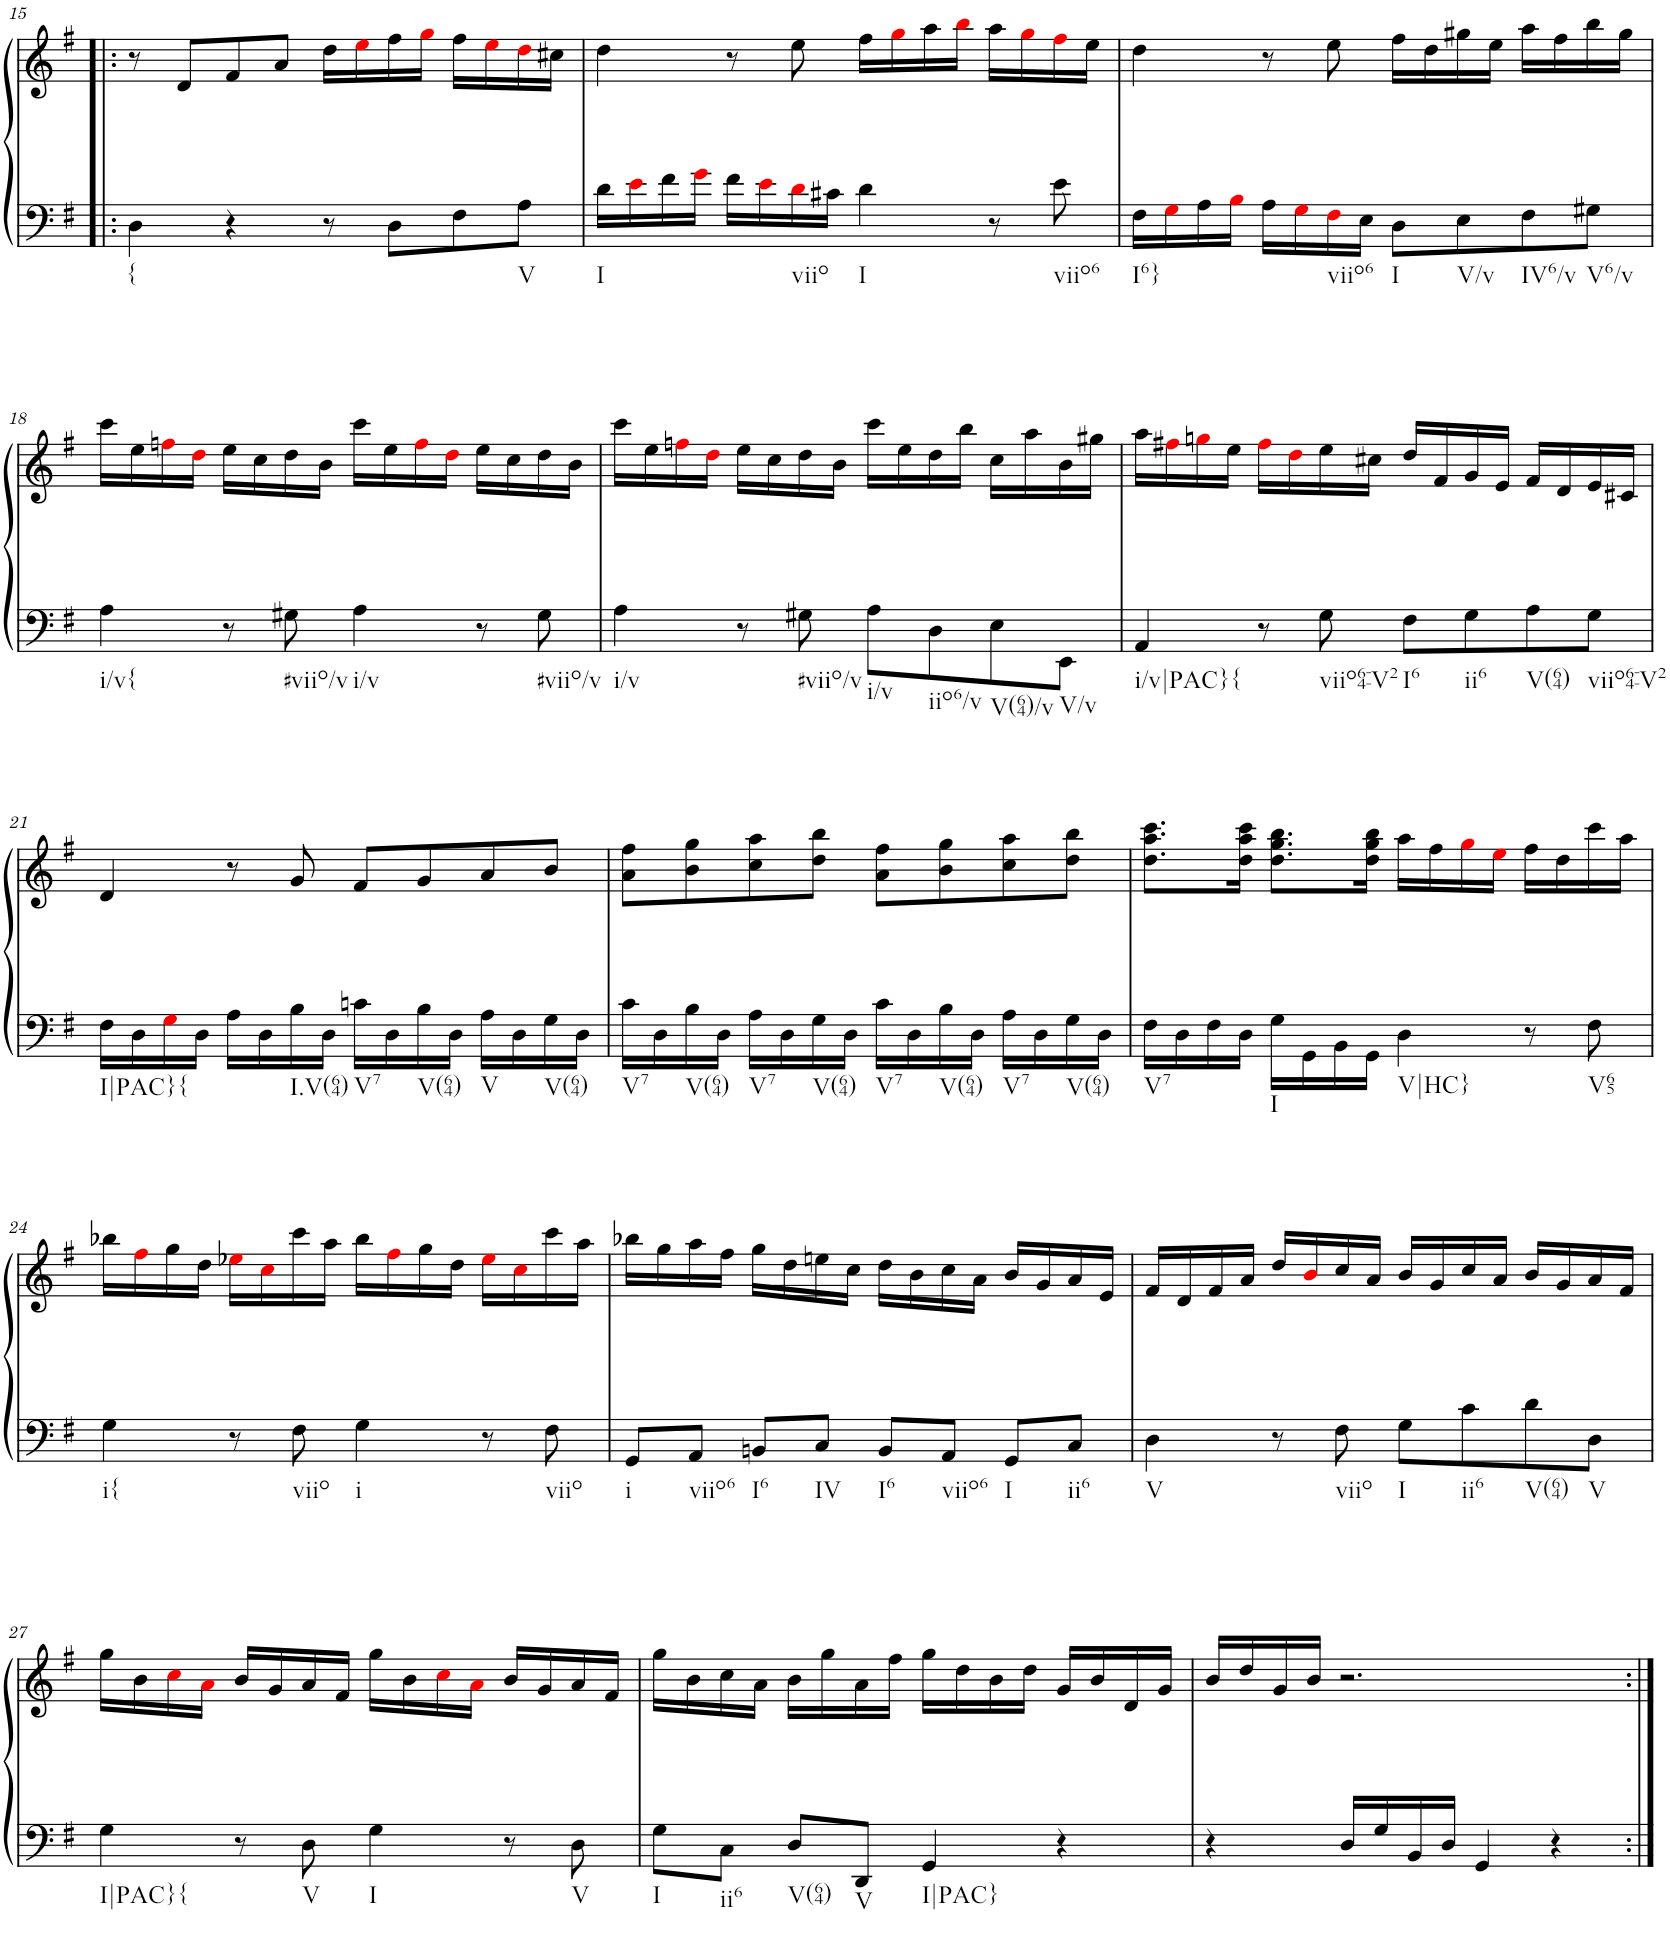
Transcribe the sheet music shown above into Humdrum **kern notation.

**kern	**kern
*part1	*part1
*staff2	*staff1
*I"Piano	*
*I'Pno.	*
!!LO:PB:g=z
*clefF4	*clefG2
*k[f#]	*k[f#]
*M4/4	*M4/4
*met(c)	*met(c)
=15!|:	=15!|:
!LO:TX:b:t={	!
4D\	8r
.	8d/L
4r	8f#/
.	8a/J
8r	16dd\LL
.	16eei\
8D\L	16ff#\
.	16ggi\JJ
8F#\	16ff#\LL
.	16eei\
!LO:TX:b:t=V	!
8A\J	16ddi\
.	16cc#X\JJ
=16	=16
!LO:TX:b:t=I	!
16d\LL	4dd\
16ei\	.
16f#\	.
16gi\JJ	.
16f#\LL	8r
16ei\	.
!LO:TX:b:t=viio	!
16di\	8ee\
16c#X\JJ	.
!LO:TX:b:t=I	!
4d\	16ff#\LL
.	16ggi\
.	16aa\
.	16bbi\JJ
8r	16aa\LL
.	16ggi\
!LO:TX:b:t=viio6	!
8e\	16ff#i\
.	16ee\JJ
=17	=17
!LO:TX:b:t=I6}	!
16F#\LL	4dd\
16Gi\	.
16A\	.
16Bi\JJ	.
16A\LL	8r
16Gi\	.
!LO:TX:b:t=viio6	!
16F#i\	8ee\
16E\JJ	.
!LO:TX:b:t=I	!
8D\L	16ff#\LL
.	16dd\
!LO:TX:b:t=V/v	!
8E\	16gg#X\
.	16ee\JJ
!LO:TX:b:t=IV6/v	!
8F#\	16aa\LL
.	16ff#\
!LO:TX:b:t=V6/v	!
8G#X\J	16bb\
.	16gg#\JJ
!!LO:LB:g=z
=18	=18
!LO:TX:b:t=i/v{	!
4A\	16ccc\LL
.	16ee\
.	16ffni\
.	16ddi\JJ
8r	16ee\LL
.	16cc\
!LO:TX:b:t=#viio/v	!
8G#X\	16dd\
.	16b\JJ
!LO:TX:b:t=i/v	!
4A\	16ccc\LL
.	16ee\
.	16ffi\
.	16ddi\JJ
8r	16ee\LL
.	16cc\
!LO:TX:b:t=#viio/v	!
8G#\	16dd\
.	16b\JJ
=19	=19
!LO:TX:b:t=i/v	!
4A\	16ccc\LL
.	16ee\
.	16ffni\
.	16ddi\JJ
8r	16ee\LL
.	16cc\
!LO:TX:b:t=#viio/v	!
8G#X\	16dd\
.	16b\JJ
!LO:TX:b:t=i/v	!
8A\L	16ccc\LL
.	16ee\
!LO:TX:b:t=iio6/v	!
8D\	16dd\
.	16bb\JJ
!LO:TX:b:t=V(64)/v	!
8E\	16cc\LL
.	16aa\
!LO:TX:b:t=V/v	!
8EE\J	16b\
.	16gg#X\JJ
=20	=20
!LO:TX:b:t=i/v|PAC}{	!
4AA/	16aa\LL
.	16ff#Xi\
.	16ggni\
.	16ee\JJ
8r	16ff#i\LL
.	16ddi\
!LO:TX:b:t=viio64-V2	!
8G\	16ee\
.	16cc#X\JJ
!LO:TX:b:t=I6	!
8F#\L	16dd/LL
.	16f#/
!LO:TX:b:t=ii6	!
8G\	16g/
.	16e/JJ
!LO:TX:b:t=V(64)	!
8A\	16f#/LL
.	16d/
!LO:TX:b:t=viio64-V2	!
8G\J	16e/
.	16c#X/JJ
!!LO:LB:g=z
=21	=21
!LO:TX:b:t=I|PAC}{	!
16F#\LL	4d/
16D\	.
16Gi\	.
16D\JJ	.
16A\LL	8r
16D\	.
!LO:TX:b:t=I.V(64)	!
16B\	8g/
16D\JJ	.
!LO:TX:b:t=V7	!
16cn\LL	8f#/L
16D\	.
!LO:TX:b:t=V(64)	!
16B\	8g/
16D\JJ	.
!LO:TX:b:t=V	!
16A\LL	8a/
16D\	.
!LO:TX:b:t=V(64)	!
16G\	8b/J
16D\JJ	.
=22	=22
!LO:TX:b:t=V7	!
16c\LL	8a\ 8ff#\L
16D\	.
!LO:TX:b:t=V(64)	!
16B\	8b\ 8gg\
16D\JJ	.
!LO:TX:b:t=V7	!
16A\LL	8cc\ 8aa\
16D\	.
!LO:TX:b:t=V(64)	!
16G\	8dd\ 8bb\J
16D\JJ	.
!LO:TX:b:t=V7	!
16c\LL	8a\ 8ff#\L
16D\	.
!LO:TX:b:t=V(64)	!
16B\	8b\ 8gg\
16D\JJ	.
!LO:TX:b:t=V7	!
16A\LL	8cc\ 8aa\
16D\	.
!LO:TX:b:t=V(64)	!
16G\	8dd\ 8bb\J
16D\JJ	.
=23	=23
!LO:TX:b:t=V7	!
16F#\LL	8.dd\ 8.aa\ 8.ccc\L
16D\	.
16F#\	.
16D\JJ	16dd\ 16aa\ 16ccc\Jk
!LO:TX:b:t=I	!
16G\LL	8.dd\ 8.gg\ 8.bb\L
16GG\	.
16BB\	.
16GG\JJ	16dd\ 16gg\ 16bb\Jk
!LO:TX:b:t=V|HC}	!
4D\	16aa\LL
.	16ff#\
.	16ggi\
.	16eei\JJ
8r	16ff#\LL
.	16dd\
!LO:TX:b:t=V65	!
8F#\	16ccc\
.	16aa\JJ
!!LO:LB:g=z
=24	=24
!LO:TX:b:t=i{	!
4G\	16bb-X\LL
.	16ff#i\
.	16gg\
.	16dd\JJ
8r	16ee-Xi\LL
.	16cci\
!LO:TX:b:t=viio	!
8F#\	16ccc\
.	16aa\JJ
!LO:TX:b:t=i	!
4G\	16bb-\LL
.	16ff#i\
.	16gg\
.	16dd\JJ
8r	16ee-i\LL
.	16cci\
!LO:TX:b:t=viio	!
8F#\	16ccc\
.	16aa\JJ
=25	=25
!LO:TX:b:t=i	!
8GG/L	16bb-X\LL
.	16gg\
!LO:TX:b:t=viio6	!
8AA/J	16aa\
.	16ff#\JJ
!LO:TX:b:t=I6	!
8BBn/L	16gg\LL
.	16dd\
!LO:TX:b:t=IV	!
8C/J	16een\
.	16cc\JJ
!LO:TX:b:t=I6	!
8BB/L	16dd\LL
.	16b\
!LO:TX:b:t=viio6	!
8AA/J	16cc\
.	16a\JJ
!LO:TX:b:t=I	!
8GG/L	16b/LL
.	16g/
!LO:TX:b:t=ii6	!
8C/J	16a/
.	16e/JJ
=26	=26
!LO:TX:b:t=V	!
4D\	16f#/LL
.	16d/
.	16f#/
.	16a/JJ
8r	16dd/LL
.	16bi/
!LO:TX:b:t=viio	!
8F#\	16cc/
.	16a/JJ
!LO:TX:b:t=I	!
8G\L	16b/LL
.	16g/
!LO:TX:b:t=ii6	!
8c\	16cc/
.	16a/JJ
!LO:TX:b:t=V(64)	!
8d\	16b/LL
.	16g/
!LO:TX:b:t=V	!
8D\J	16a/
.	16f#/JJ
!!LO:LB:g=z
=27	=27
!LO:TX:b:t=I|PAC}{	!
4G\	16gg\LL
.	16b\
.	16cci\
.	16ai\JJ
8r	16b/LL
.	16g/
!LO:TX:b:t=V	!
8D\	16a/
.	16f#/JJ
!LO:TX:b:t=I	!
4G\	16gg\LL
.	16b\
.	16cci\
.	16ai\JJ
8r	16b/LL
.	16g/
!LO:TX:b:t=V	!
8D\	16a/
.	16f#/JJ
=28	=28
!LO:TX:b:t=I	!
8G\L	16gg\LL
.	16b\
!LO:TX:b:t=ii6	!
8C\J	16cc\
.	16a\JJ
!LO:TX:b:t=V(64)	!
8D/L	16b\LL
.	16gg\
!LO:TX:b:t=V	!
8DD/J	16a\
.	16ff#\JJ
!LO:TX:b:t=I|PAC}	!
4GG/	16gg\LL
.	16dd\
.	16b\
.	16dd\JJ
4r	16g/LL
.	16b/
.	16d/
.	16g/JJ
=29	=29
4r	16b/LL
.	16dd/
.	16g/
.	16b/JJ
16D/LL	2.r
16G/	.
16BB/	.
16D/JJ	.
4GG/	.
4r	.
=:|!	=:|!
*-	*-
